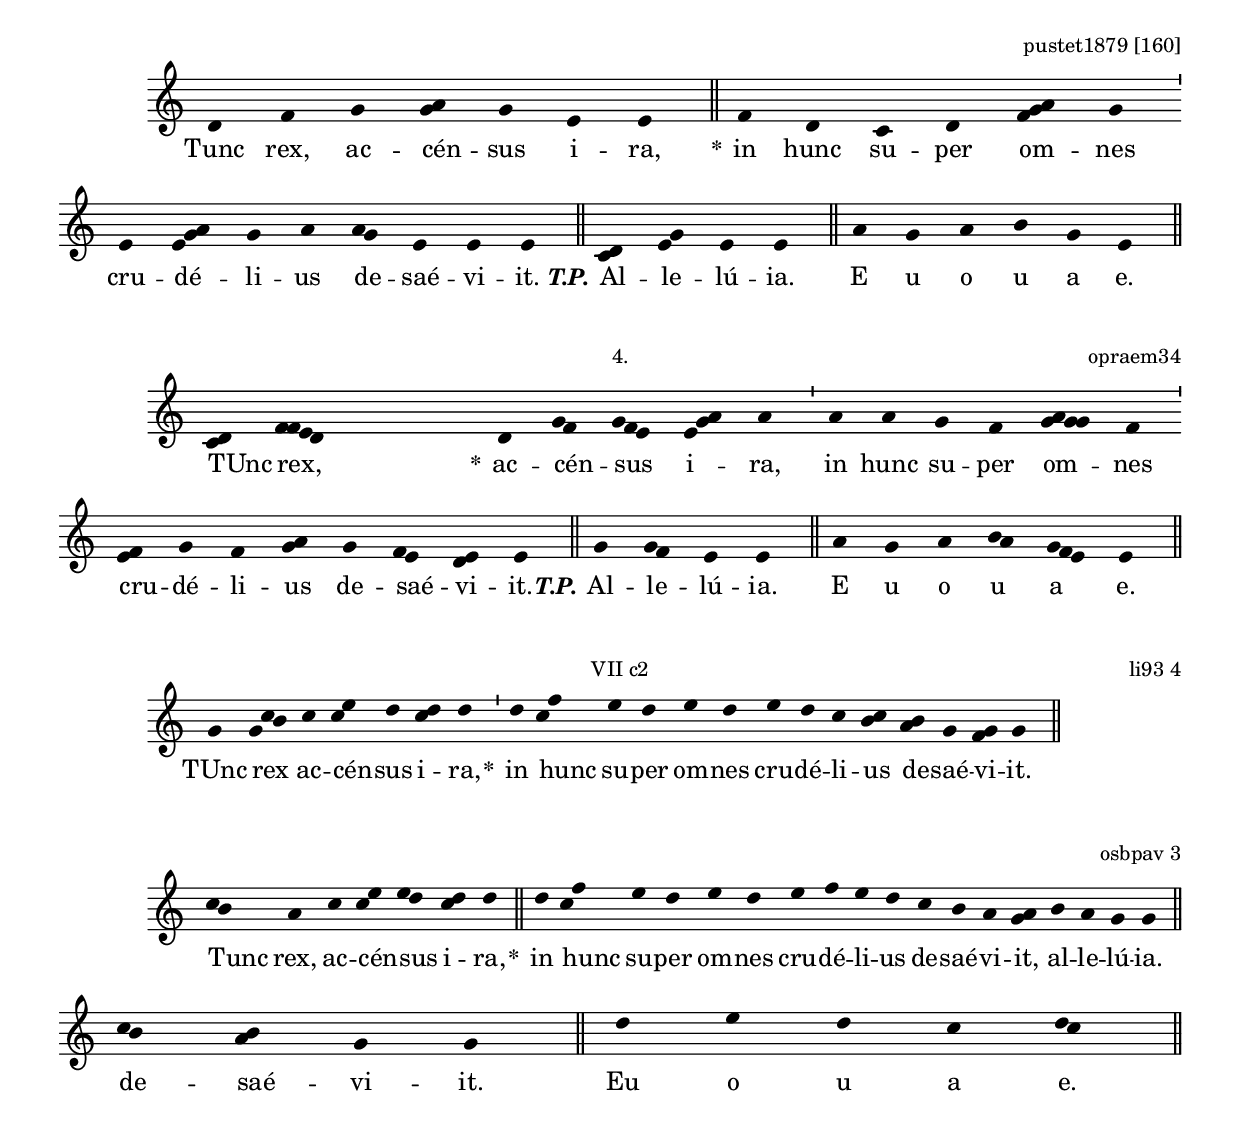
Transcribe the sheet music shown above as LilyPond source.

\version "2.19.32"

\include "../lib/synopsis.ily"

\score {
  \transpose c c' {
    \plainchant
    d4 f g \melisma{ g a } g e e \bar "||"
    f d c d \melisma { f g a } g \bar "'"
    e \melisma { e g a } g a \melisma { a g } e e e \bar "||"
    \melisma { c d } \melisma { e g } e e \bar "||"
    a g a b g e \bar "||"
  }
  \addlyrics {
    Tunc rex, ac -- cén -- sus i -- ra, \set stanza = \markup{"*"}
    in hunc su -- per om -- nes
    cru -- dé -- li -- us de -- saé -- vi -- it.
    \set stanza = \markup{\italic{T.P.}} Al -- le -- lú -- ia.
    E u o u a e.
  }
  \header {
    fontes = "pustet1879 [160]"
  }
}

\score {
  \transpose c c' {
    \plainchant
    \melisma { c4 d } \bar "" \melisma { f f e d } \bar "" s \bar "" d \melisma { g f } \melisma { g f e } \bar "" \melisma { e g a } a \bar "'"
    a \bar "" a \bar "" g f \bar "" \melisma { g a g g } f \bar "'"
    \melisma { e f } g f \melisma { g a } \bar "" g \melisma { f e } \melisma { d e } e \bar "||"
    g \melisma { g f } e e \bar "||"
    a \bar "" g \bar "" a \bar "" \melisma { b a } \bar "" \melisma { g f e } \bar "" e \bar "||"
  }
  \addlyrics {
    TUnc rex, \set stanza = \markup{"*"} ac -- cén -- sus i -- ra,
    in hunc su -- per om -- nes
    cru -- dé -- li -- us de -- saé -- vi -- it.
    \set stanza = \markup{\italic{T.P.}} Al -- le -- lú -- ia.
    E u o u a e.
  }
  \header {
    annotation = "4."
    mode = "4"
    office-part = "antiphona"
    fontes = "opraem34"
  }
}


\score {
  \transpose c c' {
    \plainchant
    g4 \melisma { g c' b } c' \melisma { c' e' } d' \melisma { c' d' } d' \bar "'"
    d' \melisma { c' f' } e' d' e' d' e' d' c' \melisma { b c' } \melisma { a b } g \melisma { f g } g4. \bar "||"
  }
  \addlyrics {
    TUnc rex ac -- cén -- sus i -- ra, \set stanza = \markup{"*"}
    in hunc su -- per om -- nes cru -- dé -- li -- us de -- saé -- vi -- it.
    % Sic. Alleluia deest.
  }
  \header {
    annotation = "VII c2"
    fontes = "li93 4"
  }
}

\score {
  \transpose c c' {
    \plainchant
    \melisma { c'4 b } a c' \melisma { c' e' } \melisma { e' d' } \melisma { c' d' } d' \bar "||"
    d' \melisma { c' f' } e' d' e' d'
    e' f' e' d' c' b a \melisma { g a } b a g g \bar "||"
    \melisma { c' b } \melisma { a b } g g \bar "||"
    d' e' d' c' \melisma { d' c' } \bar "||"
  }
  \addlyrics {
    Tunc rex, ac -- cén -- sus i -- ra, \set stanza = \markup{"*"}
    in hunc su -- per om -- nes
    cru -- dé -- li -- us de -- saé -- vi -- it, al -- le -- lú -- ia.
    de -- saé -- vi -- it.
    Eu o u a e.
  }
  \header {
    fontes = "osbpav 3"
  }
}

%{
\score {
  \transpose c c' {
    \plainchant

  }
  \addlyrics {

  }
  \header {
    fontes = ""
  }
}
%}